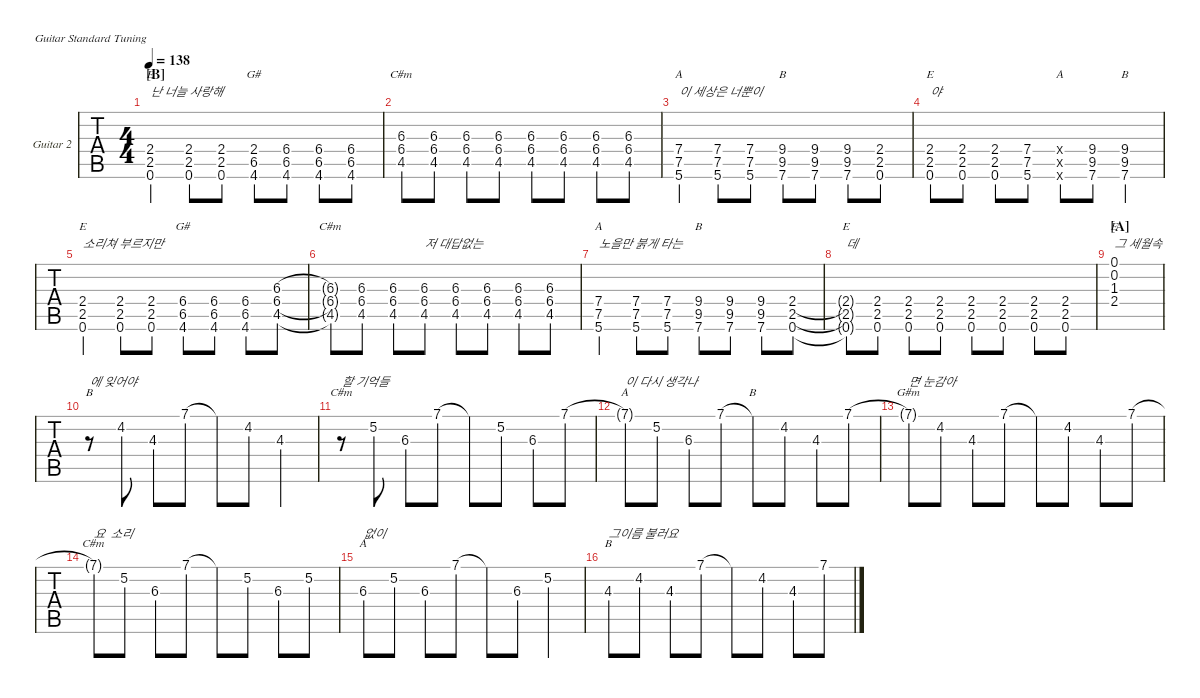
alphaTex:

\defaultSystemsLayout 4
\hideDynamics
\bracketExtendMode nobrackets
\firstSystemTrackNameOrientation horizontal
\track ("Guitar 2" "Guitar 2") {defaultSystemsLayout 4 instrument distortionguitar}
\staff {tabs}
\tuning (E4 B3 G3 D3 A2 E2)
\chord ("B" x x x x x x)
\chord ("E" x x x 2 2 0) {showdiagram false showfingering false barre 2}
\chord ("C#m" x x 6 6 4 x) {firstfret 4 showdiagram false showfingering false}
\chord ("A" x x x 7 7 5) {firstfret 5 showdiagram false showfingering false}
\chord ("B" x x x 9 9 7) {firstfret 7 showdiagram false showfingering false}
\chord ("G#" x x x 2 6 4) {firstfret 2 showdiagram false showfingering false}
\chord ("E" 0 0 1 2 x x) {showdiagram false showfingering false}
\chord ("C#m" x x x x x x)
\chord ("A" x x x x x x)
\chord ("B" 7 x x x x x) {firstfret 7 showdiagram false showfingering false}
\chord ("G#m" 7 x x x x x) {firstfret 7 showdiagram false showfingering false}
\chord ("C#m" 7 x x x x x) {firstfret 7 showdiagram false showfingering false}
\chord ("A" 7 x x x x x) {firstfret 7 showdiagram false showfingering false}
\chord ("A" x x 6 x x x) {firstfret 6 showdiagram false showfingering false}
\chord ("B" x x 4 x x x) {showdiagram false showfingering false}
\ts (4 4)
\section ("B" "")
\tempo 138
\clef g2
\ks c
(2.4 2.5 0.6).4{ch "E" txt "난 너늘 사랑해" dy mf} (2.4 2.5 0.6).8 (2.4 2.5 0.6).8 (2.4 6.5{acc #} 4.6{acc #}).8{ch "G#"} (6.4{acc #} 6.5{acc #} 4.6{acc #}).8 (6.4{acc #} 6.5{acc #} 4.6{acc #}).8 (6.4{acc #} 6.5{acc #} 4.6{acc #}).8 |
(6.3{acc #} 6.4{acc #} 4.5{acc #}).8{ch "C#m"} (6.3{acc #} 6.4{acc #} 4.5{acc #}).8 (6.3{acc #} 6.4{acc #} 4.5{acc #}).8 (6.3{acc #} 6.4{acc #} 4.5{acc #}).8 (6.3{acc #} 6.4{acc #} 4.5{acc #}).8 (6.3{acc #} 6.4{acc #} 4.5{acc #}).8 (6.3{acc #} 6.4{acc #} 4.5{acc #}).8 (6.3{acc #} 6.4{acc #} 4.5{acc #}).8 |
(7.4 7.5 5.6).4{ch "A" txt "이 세상은 너뿐이"} (7.4 7.5 5.6).8 (7.4 7.5 5.6).8 (7.6 9.5{acc #} 9.4).8{ch "B"} (7.6 9.5{acc #} 9.4).8 (7.6 9.5{acc #} 9.4).8 (2.4 2.5 0.6).8 |
(2.4 2.5 0.6).8{ch "E" txt "야"} (0.6 2.5 2.4).8 (2.4 2.5 0.6).8 (5.6 7.5 7.4).8 (0.4{x} 0.5{x} 0.6{x}).8{ch "A"} (7.6 9.5{acc #} 9.4).8 (9.4{st} 9.5{st acc #} 7.6{st}).4{ch "B"} |
(2.4 2.5 0.6).4{ch "E" txt "소리쳐 부르지만"} (2.4 2.5 0.6).8 (2.4 2.5 0.6).8 (6.4{acc #} 6.5{acc #} 4.6{acc #}).8{ch "G#"} (6.4{acc #} 6.5{acc #} 4.6{acc #}).8 (6.4{acc #} 6.5{acc #} 4.6{acc #}).8 (6.3{acc #} 6.4{acc #} 4.5{acc #}).8 |
(6.3{t acc #} 6.4{t acc #} 4.5{t acc #}).8{ch "C#m"} (6.3{acc #} 6.4{acc #} 4.5{acc #}).8 (6.3{acc #} 6.4{acc #} 4.5{acc #}).8 (6.3{acc #} 6.4{acc #} 4.5{acc #}).8{txt "저 대답없는"} (6.3{acc #} 6.4{acc #} 4.5{acc #}).8 (6.3{acc #} 6.4{acc #} 4.5{acc #}).8 (6.3{acc #} 6.4{acc #} 4.5{acc #}).8 (6.3{acc #} 6.4{acc #} 4.5{acc #}).8 |
(7.4 7.5 5.6).4{ch "A" txt "노을만 붉게 타는"} (7.4 7.5 5.6).8 (7.4 7.5 5.6).8 (7.6 9.5{acc #} 9.4).8{ch "B"} (7.6 9.5{acc #} 9.4).8 (7.6 9.5{acc #} 9.4).8 (2.4 2.5 0.6).8 |
(2.4{t} 2.5{t} 0.6{t}).8{ch "E" txt "데"} (0.6 2.5 2.4).8 (0.6 2.5 2.4).8 (0.6 2.5 2.4).8 (0.6 2.5 2.4).8 (0.6 2.5 2.4).8 (0.6 2.5 2.4).8 (0.6 2.5 2.4).8 |
\section ("A" "")
(0.1 0.2 1.3{acc #} 2.4).1{ch "E" txt "그 세월속" instrument electricguitarclean} |
r.8{ch "B" txt "에 잊어야"} 4.2{acc #}.8 4.3.8 7.1.8 7.1{t}.8 4.2{acc #}.8 4.3.4 |
r.8{ch "C#m" txt "할 기억들"} 5.2.8 6.3{acc #}.8 7.1.8 7.1{t}.8 5.2.8 6.3{acc #}.8 7.1.8 |
7.1{t}.8{ch "A" txt "이 다시 생각나"} 5.2.8 6.3{acc #}.8 7.1.8 7.1{t}.8{ch "B"} 4.2{acc #}.8 4.3.8 7.1.8 |
7.1{t}.8{ch "G#m" txt "면 눈감아"} 4.2{acc #}.8 4.3.8 7.1.8 7.1{t}.8 4.2{acc #}.8 4.3.8 7.1.8 |
7.1{t}.8{ch "C#m" txt "요  소리"} 5.2.8 6.3{acc #}.8 7.1.8 7.1{t}.8 5.2.8 6.3{acc #}.8 5.2.8 |
6.3{acc #}.8{ch "A" txt "없이"} 5.2.8 6.3{acc #}.8 7.1.8 7.1{t}.8 6.3{acc #}.8 5.2.4 |
4.3.8{ch "B" txt "그이름 불러요"} 4.2{acc #}.8 4.3.8 7.1.8 7.1{t}.8 4.2{acc #}.8 4.3.8 7.1.8
